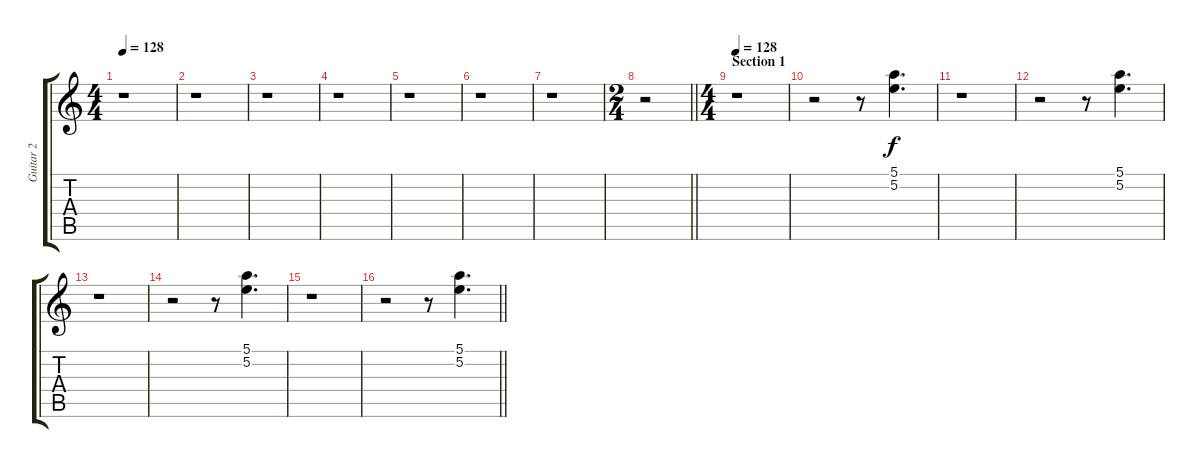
\track ("Guitar 2" "Guitar 2") {instrument overdrivenguitar}
\staff {score tabs}
\tuning (E4 B3 G3 D3 A2 E2) {hide}
\ts (4 4)
\tempo 128
\clef g2
\ks c
r.1{dy f} |
r.1 |
r.1 |
r.1 |
r.1 |
r.1 |
r.1 |
\ts (2 4)
\barLineRight lightlight
r.2 |
\ts (4 4)
\section ("" "Section 1")
\tempo 128
r.1 |
r.2 r.8 (5.1 5.2).4{d} |
r.1 |
r.2 r.8 (5.1 5.2).4{d} |
r.1 |
r.2 r.8 (5.1 5.2).4{d} |
r.1 |
\barLineRight lightlight
r.2 r.8 (5.1 5.2).4{d}
